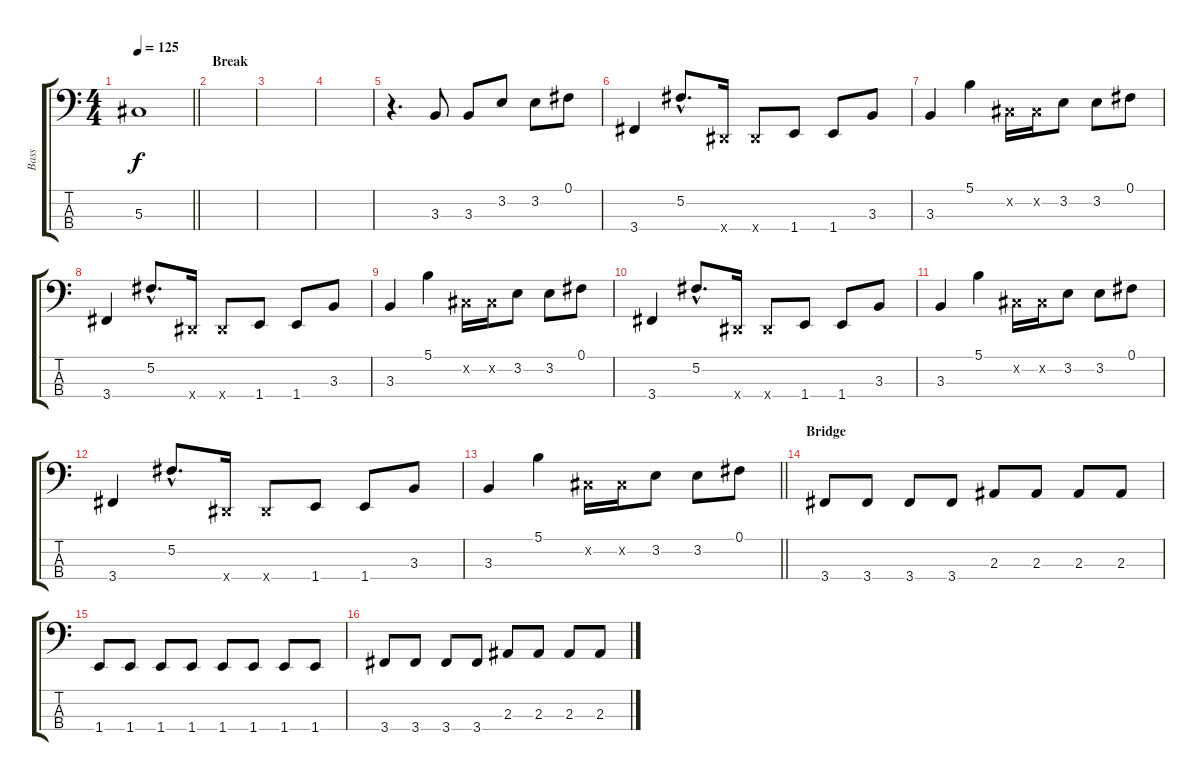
\track ("Bass" "Bass") {instrument electricbasspick}
\staff {score tabs}
\tuning (Gb2 Db2 Ab1 Eb1) {hide}
\ts (4 4)
\tempo 125
\clef f4
\barLineRight lightlight
\ks c
5.3{t}.1{dy f} |
\section ("" "Break")
|
|
|
r.4{d} 3.3.8 3.3.8 3.2.8 3.2.8 0.1.8 |
3.4.4 5.2{hac}.8{d} 0.4{x}.16 0.4{x}.8 1.4.8 1.4.8 3.3.8 |
3.3.4 5.1.4 0.2{x}.16 0.2{x}.16 3.2.8 3.2.8 0.1.8 |
3.4.4 5.2{hac}.8{d} 0.4{x}.16 0.4{x}.8 1.4.8 1.4.8 3.3.8 |
3.3.4 5.1.4 0.2{x}.16 0.2{x}.16 3.2.8 3.2.8 0.1.8 |
3.4.4 5.2{hac}.8{d} 0.4{x}.16 0.4{x}.8 1.4.8 1.4.8 3.3.8 |
3.3.4 5.1.4 0.2{x}.16 0.2{x}.16 3.2.8 3.2.8 0.1.8 |
3.4.4 5.2{hac}.8{d} 0.4{x}.16 0.4{x}.8 1.4.8 1.4.8 3.3.8 |
\barLineRight lightlight
3.3.4 5.1.4 0.2{x}.16 0.2{x}.16 3.2.8 3.2.8 0.1.8 |
\section ("" "Bridge")
3.4.8 3.4.8 3.4.8 3.4.8 2.3.8 2.3.8 2.3.8 2.3.8 |
1.4.8 1.4.8 1.4.8 1.4.8 1.4.8 1.4.8 1.4.8 1.4.8 |
3.4.8 3.4.8 3.4.8 3.4.8 2.3.8 2.3.8 2.3.8 2.3.8
